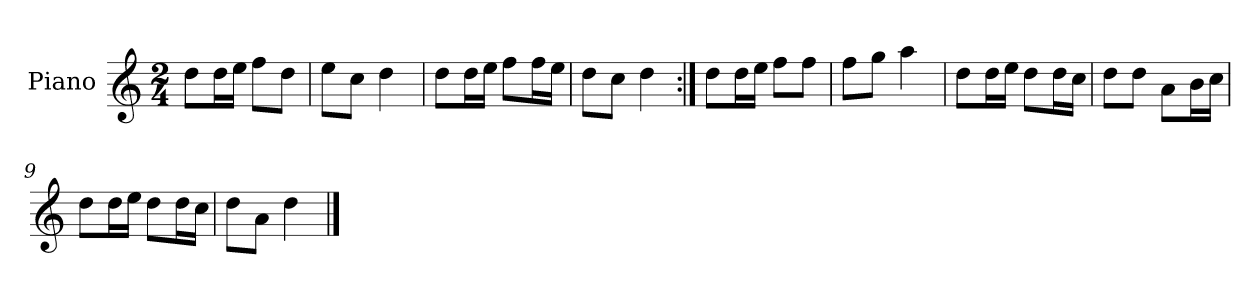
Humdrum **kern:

**kern
*part1
*staff1
*I"Piano
*I'Pno.
*clefG2
*k[]
*M2/4
=1
8dd\L
16dd\L
16ee\JJ
8ff\L
8dd\J
=2
8ee\L
8cc\J
4dd\
=3
8dd\L
16dd\L
16ee\JJ
8ff\L
16ff\L
16ee\JJ
=4
8dd\L
8cc\J
4dd\
=5:|!
8dd\L
16dd\L
16ee\JJ
8ff\L
8ff\J
=6
8ff\L
8gg\J
4aa\
=7
8dd\L
16dd\L
16ee\JJ
8dd\L
16dd\L
16cc\JJ
=8
8dd\L
8dd\J
8a\L
16b\L
16cc\JJ
!!LO:LB:g=z
=9
8dd\L
16dd\L
16ee\JJ
8dd\L
16dd\L
16cc\JJ
=10
8dd\L
8a\J
4dd\
==
*-
